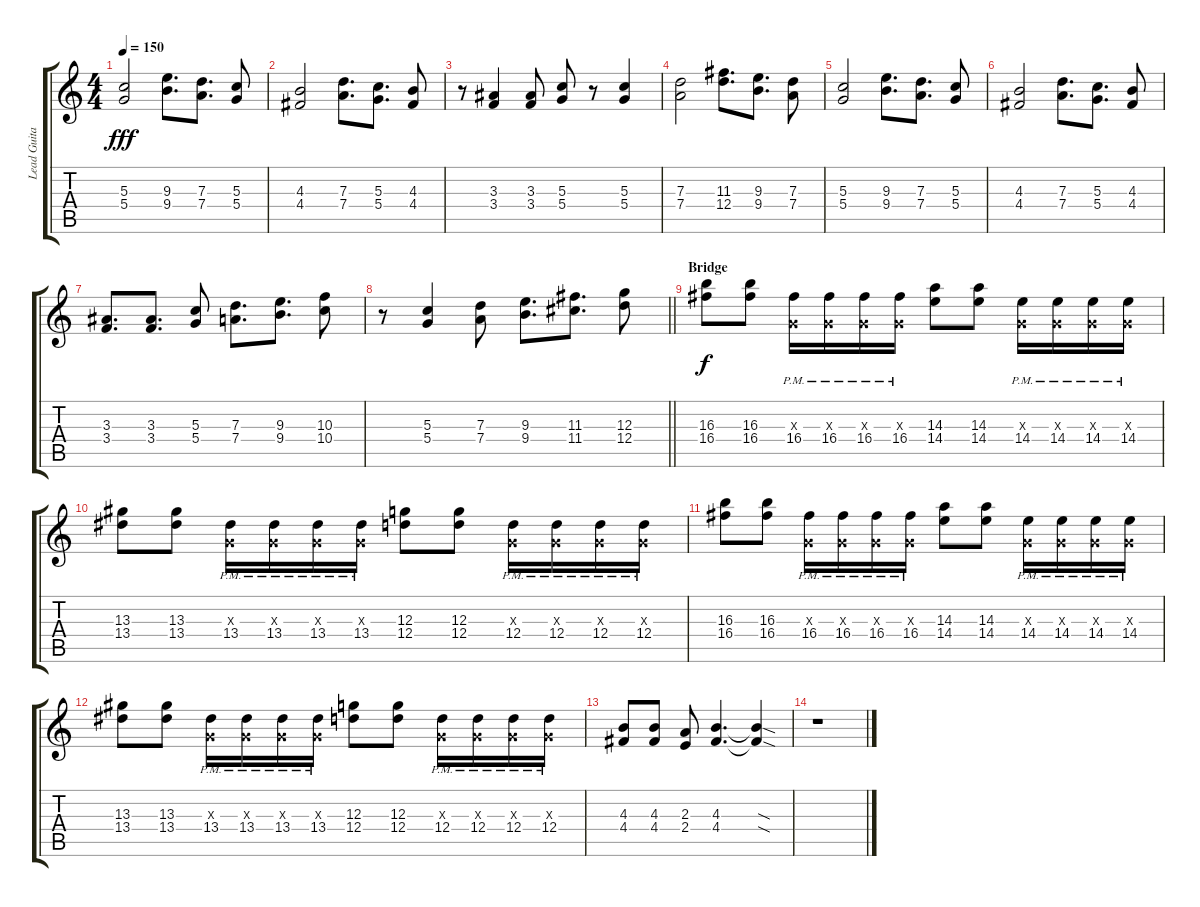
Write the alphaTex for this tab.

\track ("Lead Guitar" "Lead Guita") {instrument distortionguitar}
\staff {score tabs}
\tuning (E4 B3 G3 D3 A2 E2) {hide}
\ts (4 4)
\tempo 150
\clef g2
\ks c
(5.3 5.4).2{dy fff} (9.3 9.4).8{d} (7.3 7.4).8{d} (5.3 5.4).8 |
(4.3 4.4).2 (7.3 7.4).8{d} (5.3 5.4).8{d} (4.3 4.4).8 |
r.8 (3.3 3.4).4 (3.3 3.4).8 (5.3 5.4).8 r.8 (5.3 5.4).4 |
(7.3 7.4).2 (11.3 12.4).8{d} (9.3 9.4).8{d} (7.3 7.4).8 |
(5.3 5.4).2 (9.3 9.4).8{d} (7.3 7.4).8{d} (5.3 5.4).8 |
(4.3 4.4).2 (7.3 7.4).8{d} (5.3 5.4).8{d} (4.3 4.4).8 |
(3.3 3.4).8{d} (3.3 3.4).8{d} (5.3 5.4).8 (7.3 7.4).8{d} (9.3 9.4).8{d} (10.3 10.4).8 |
\barLineRight lightlight
r.8 (5.3 5.4).4 (7.3 7.4).8 (9.3 9.4).8{d} (11.3 11.4).8{d} (12.3 12.4).8 |
\section ("" "Bridge")
(16.3 16.4).8{dy f} (16.3 16.4).8 (0.3{x} 16.4{pm}).16 (0.3{x} 16.4{pm}).16 (0.3{x} 16.4{pm}).16 (0.3{x} 16.4{pm}).16 (14.3 14.4).8 (14.3 14.4).8 (0.3{x} 14.4{pm}).16 (0.3{x} 14.4{pm}).16 (0.3{x} 14.4{pm}).16 (0.3{x} 14.4{pm}).16 |
(13.3 13.4).8 (13.3 13.4).8 (0.3{x} 13.4{pm}).16 (0.3{x} 13.4{pm}).16 (0.3{x} 13.4{pm}).16 (0.3{x} 13.4{pm}).16 (12.3 12.4).8 (12.3 12.4).8 (0.3{x} 12.4{pm}).16 (0.3{x} 12.4{pm}).16 (0.3{x} 12.4{pm}).16 (0.3{x} 12.4{pm}).16 |
(16.3 16.4).8 (16.3 16.4).8 (0.3{x} 16.4{pm}).16 (0.3{x} 16.4{pm}).16 (0.3{x} 16.4{pm}).16 (0.3{x} 16.4{pm}).16 (14.3 14.4).8 (14.3 14.4).8 (0.3{x} 14.4{pm}).16 (0.3{x} 14.4{pm}).16 (0.3{x} 14.4{pm}).16 (0.3{x} 14.4{pm}).16 |
(13.3 13.4).8 (13.3 13.4).8 (0.3{x} 13.4{pm}).16 (0.3{x} 13.4{pm}).16 (0.3{x} 13.4{pm}).16 (0.3{x} 13.4{pm}).16 (12.3 12.4).8 (12.3 12.4).8 (0.3{x} 12.4{pm}).16 (0.3{x} 12.4{pm}).16 (0.3{x} 12.4{pm}).16 (0.3{x} 12.4{pm}).16 |
(4.3 4.4).8 (4.3 4.4).8 (2.3 2.4).8 (4.3 4.4).4{d} (4.3{sod t} 4.4{sod t}).4 |
r.1
